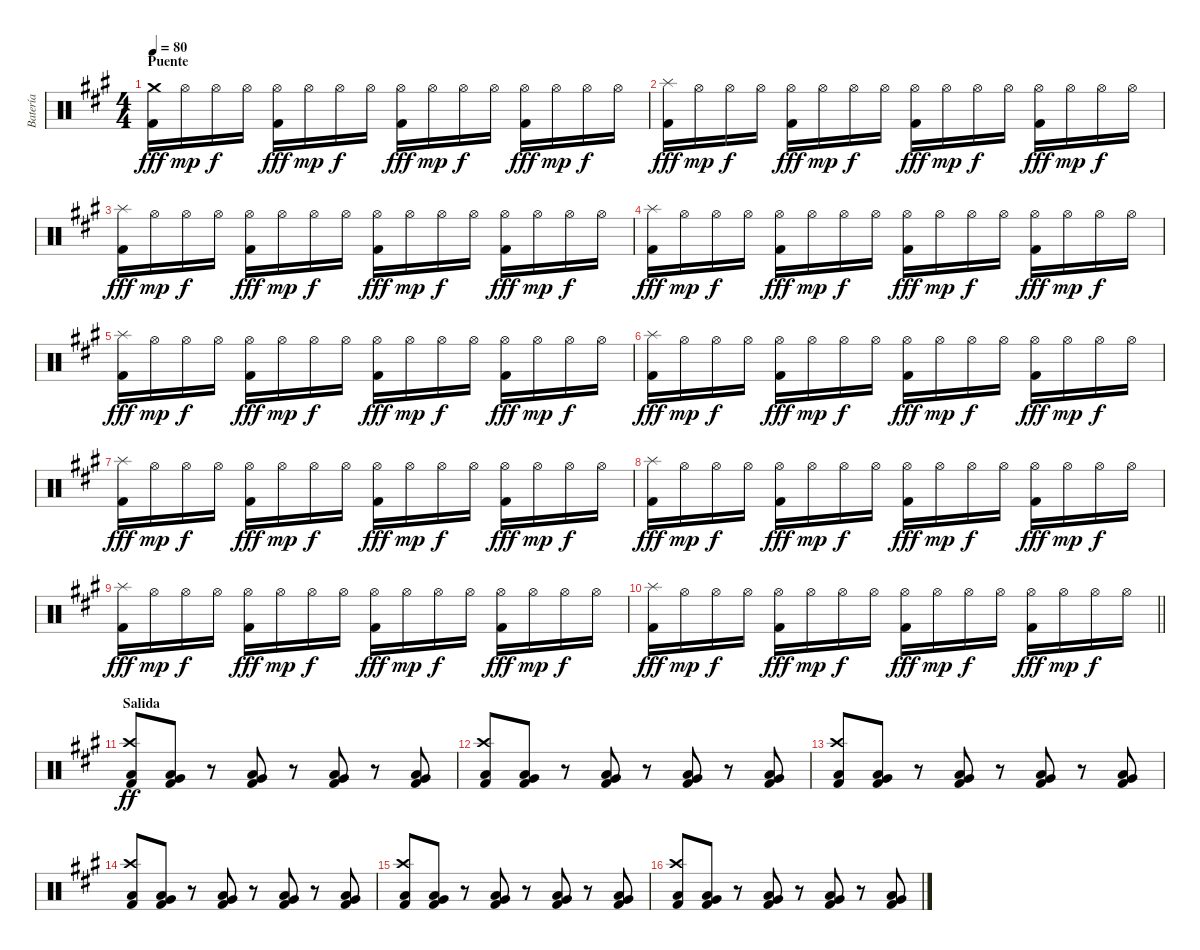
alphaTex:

\track ("Batería" "Batería") {instrument percussion}
\staff {score}
\articulation defaults
\ts (4 4)
\section ("" "Puente")
\tempo 80
\clef neutral
\ks f#minor
("Crash medium (hit)" "Kick (hit) 2").16{dy fff} "Hi-Hat (open)".16{dy mp} "Hi-Hat (open)".16{dy f} "Hi-Hat (open)".16 ("Hi-Hat (open)" "Kick (hit) 2").16{dy fff} "Hi-Hat (open)".16{dy mp} "Hi-Hat (open)".16{dy f} "Hi-Hat (open)".16 ("Hi-Hat (open)" "Kick (hit) 2").16{dy fff} "Hi-Hat (open)".16{dy mp} "Hi-Hat (open)".16{dy f} "Hi-Hat (open)".16 ("Hi-Hat (open)" "Kick (hit) 2").16{dy fff} "Hi-Hat (open)".16{dy mp} "Hi-Hat (open)".16{dy f} "Hi-Hat (open)".16 |
("Splash (hit)" "Kick (hit) 2").16{dy fff} "Hi-Hat (open)".16{dy mp} "Hi-Hat (open)".16{dy f} "Hi-Hat (open)".16 ("Hi-Hat (open)" "Kick (hit) 2").16{dy fff} "Hi-Hat (open)".16{dy mp} "Hi-Hat (open)".16{dy f} "Hi-Hat (open)".16 ("Hi-Hat (open)" "Kick (hit) 2").16{dy fff} "Hi-Hat (open)".16{dy mp} "Hi-Hat (open)".16{dy f} "Hi-Hat (open)".16 ("Hi-Hat (open)" "Kick (hit) 2").16{dy fff} "Hi-Hat (open)".16{dy mp} "Hi-Hat (open)".16{dy f} "Hi-Hat (open)".16 |
("Splash (hit)" "Kick (hit) 2").16{dy fff} "Hi-Hat (open)".16{dy mp} "Hi-Hat (open)".16{dy f} "Hi-Hat (open)".16 ("Hi-Hat (open)" "Kick (hit) 2").16{dy fff} "Hi-Hat (open)".16{dy mp} "Hi-Hat (open)".16{dy f} "Hi-Hat (open)".16 ("Hi-Hat (open)" "Kick (hit) 2").16{dy fff} "Hi-Hat (open)".16{dy mp} "Hi-Hat (open)".16{dy f} "Hi-Hat (open)".16 ("Hi-Hat (open)" "Kick (hit) 2").16{dy fff} "Hi-Hat (open)".16{dy mp} "Hi-Hat (open)".16{dy f} "Hi-Hat (open)".16 |
("Splash (hit)" "Kick (hit) 2").16{dy fff} "Hi-Hat (open)".16{dy mp} "Hi-Hat (open)".16{dy f} "Hi-Hat (open)".16 ("Hi-Hat (open)" "Kick (hit) 2").16{dy fff} "Hi-Hat (open)".16{dy mp} "Hi-Hat (open)".16{dy f} "Hi-Hat (open)".16 ("Hi-Hat (open)" "Kick (hit) 2").16{dy fff} "Hi-Hat (open)".16{dy mp} "Hi-Hat (open)".16{dy f} "Hi-Hat (open)".16 ("Hi-Hat (open)" "Kick (hit) 2").16{dy fff} "Hi-Hat (open)".16{dy mp} "Hi-Hat (open)".16{dy f} "Hi-Hat (open)".16 |
("Splash (hit)" "Kick (hit) 2").16{dy fff} "Hi-Hat (open)".16{dy mp} "Hi-Hat (open)".16{dy f} "Hi-Hat (open)".16 ("Hi-Hat (open)" "Kick (hit) 2").16{dy fff} "Hi-Hat (open)".16{dy mp} "Hi-Hat (open)".16{dy f} "Hi-Hat (open)".16 ("Hi-Hat (open)" "Kick (hit) 2").16{dy fff} "Hi-Hat (open)".16{dy mp} "Hi-Hat (open)".16{dy f} "Hi-Hat (open)".16 ("Hi-Hat (open)" "Kick (hit) 2").16{dy fff} "Hi-Hat (open)".16{dy mp} "Hi-Hat (open)".16{dy f} "Hi-Hat (open)".16 |
("Splash (hit)" "Kick (hit) 2").16{dy fff} "Hi-Hat (open)".16{dy mp} "Hi-Hat (open)".16{dy f} "Hi-Hat (open)".16 ("Hi-Hat (open)" "Kick (hit) 2").16{dy fff} "Hi-Hat (open)".16{dy mp} "Hi-Hat (open)".16{dy f} "Hi-Hat (open)".16 ("Hi-Hat (open)" "Kick (hit) 2").16{dy fff} "Hi-Hat (open)".16{dy mp} "Hi-Hat (open)".16{dy f} "Hi-Hat (open)".16 ("Hi-Hat (open)" "Kick (hit) 2").16{dy fff} "Hi-Hat (open)".16{dy mp} "Hi-Hat (open)".16{dy f} "Hi-Hat (open)".16 |
("Splash (hit)" "Kick (hit) 2").16{dy fff} "Hi-Hat (open)".16{dy mp} "Hi-Hat (open)".16{dy f} "Hi-Hat (open)".16 ("Hi-Hat (open)" "Kick (hit) 2").16{dy fff} "Hi-Hat (open)".16{dy mp} "Hi-Hat (open)".16{dy f} "Hi-Hat (open)".16 ("Hi-Hat (open)" "Kick (hit) 2").16{dy fff} "Hi-Hat (open)".16{dy mp} "Hi-Hat (open)".16{dy f} "Hi-Hat (open)".16 ("Hi-Hat (open)" "Kick (hit) 2").16{dy fff} "Hi-Hat (open)".16{dy mp} "Hi-Hat (open)".16{dy f} "Hi-Hat (open)".16 |
("Splash (hit)" "Kick (hit) 2").16{dy fff} "Hi-Hat (open)".16{dy mp} "Hi-Hat (open)".16{dy f} "Hi-Hat (open)".16 ("Hi-Hat (open)" "Kick (hit) 2").16{dy fff} "Hi-Hat (open)".16{dy mp} "Hi-Hat (open)".16{dy f} "Hi-Hat (open)".16 ("Hi-Hat (open)" "Kick (hit) 2").16{dy fff} "Hi-Hat (open)".16{dy mp} "Hi-Hat (open)".16{dy f} "Hi-Hat (open)".16 ("Hi-Hat (open)" "Kick (hit) 2").16{dy fff} "Hi-Hat (open)".16{dy mp} "Hi-Hat (open)".16{dy f} "Hi-Hat (open)".16 |
("Splash (hit)" "Kick (hit) 2").16{dy fff} "Hi-Hat (open)".16{dy mp} "Hi-Hat (open)".16{dy f} "Hi-Hat (open)".16 ("Hi-Hat (open)" "Kick (hit) 2").16{dy fff} "Hi-Hat (open)".16{dy mp} "Hi-Hat (open)".16{dy f} "Hi-Hat (open)".16 ("Hi-Hat (open)" "Kick (hit) 2").16{dy fff} "Hi-Hat (open)".16{dy mp} "Hi-Hat (open)".16{dy f} "Hi-Hat (open)".16 ("Hi-Hat (open)" "Kick (hit) 2").16{dy fff} "Hi-Hat (open)".16{dy mp} "Hi-Hat (open)".16{dy f} "Hi-Hat (open)".16 |
\barLineRight lightlight
("Splash (hit)" "Kick (hit) 2").16{dy fff} "Hi-Hat (open)".16{dy mp} "Hi-Hat (open)".16{dy f} "Hi-Hat (open)".16 ("Hi-Hat (open)" "Kick (hit) 2").16{dy fff} "Hi-Hat (open)".16{dy mp} "Hi-Hat (open)".16{dy f} "Hi-Hat (open)".16 ("Hi-Hat (open)" "Kick (hit) 2").16{dy fff} "Hi-Hat (open)".16{dy mp} "Hi-Hat (open)".16{dy f} "Hi-Hat (open)".16 ("Hi-Hat (open)" "Kick (hit) 2").16{dy fff} "Hi-Hat (open)".16{dy mp} "Hi-Hat (open)".16{dy f} "Hi-Hat (open)".16 |
\section ("" "Salida")
("Crash high (hit)" "Low Floor Tom (hit)" "Kick (hit) 2").8{dy ff} ("Very Low Tom (hit)" "Low Floor Tom (hit)" "Kick (hit) 2").8 r.8 ("Very Low Tom (hit)" "Low Floor Tom (hit)" "Kick (hit) 2").8 r.8 ("Very Low Tom (hit)" "Low Floor Tom (hit)" "Kick (hit) 2").8 r.8 ("Very Low Tom (hit)" "Low Floor Tom (hit)" "Kick (hit) 2").8 |
("Crash high (hit)" "Low Floor Tom (hit)" "Kick (hit) 2").8 ("Very Low Tom (hit)" "Low Floor Tom (hit)" "Kick (hit) 2").8 r.8 ("Very Low Tom (hit)" "Low Floor Tom (hit)" "Kick (hit) 2").8 r.8 ("Very Low Tom (hit)" "Low Floor Tom (hit)" "Kick (hit) 2").8 r.8 ("Very Low Tom (hit)" "Low Floor Tom (hit)" "Kick (hit) 2").8 |
("Crash high (hit)" "Low Floor Tom (hit)" "Kick (hit) 2").8 ("Very Low Tom (hit)" "Low Floor Tom (hit)" "Kick (hit) 2").8 r.8 ("Very Low Tom (hit)" "Low Floor Tom (hit)" "Kick (hit) 2").8 r.8 ("Very Low Tom (hit)" "Low Floor Tom (hit)" "Kick (hit) 2").8 r.8 ("Very Low Tom (hit)" "Low Floor Tom (hit)" "Kick (hit) 2").8 |
("Crash high (hit)" "Low Floor Tom (hit)" "Kick (hit) 2").8 ("Very Low Tom (hit)" "Low Floor Tom (hit)" "Kick (hit) 2").8 r.8 ("Very Low Tom (hit)" "Low Floor Tom (hit)" "Kick (hit) 2").8 r.8 ("Very Low Tom (hit)" "Low Floor Tom (hit)" "Kick (hit) 2").8 r.8 ("Very Low Tom (hit)" "Low Floor Tom (hit)" "Kick (hit) 2").8 |
("Crash high (hit)" "Low Floor Tom (hit)" "Kick (hit) 2").8 ("Very Low Tom (hit)" "Low Floor Tom (hit)" "Kick (hit) 2").8 r.8 ("Very Low Tom (hit)" "Low Floor Tom (hit)" "Kick (hit) 2").8 r.8 ("Very Low Tom (hit)" "Low Floor Tom (hit)" "Kick (hit) 2").8 r.8 ("Very Low Tom (hit)" "Low Floor Tom (hit)" "Kick (hit) 2").8 |
("Crash high (hit)" "Low Floor Tom (hit)" "Kick (hit) 2").8 ("Very Low Tom (hit)" "Low Floor Tom (hit)" "Kick (hit) 2").8 r.8 ("Very Low Tom (hit)" "Low Floor Tom (hit)" "Kick (hit) 2").8 r.8 ("Very Low Tom (hit)" "Low Floor Tom (hit)" "Kick (hit) 2").8 r.8 ("Very Low Tom (hit)" "Low Floor Tom (hit)" "Kick (hit) 2").8
